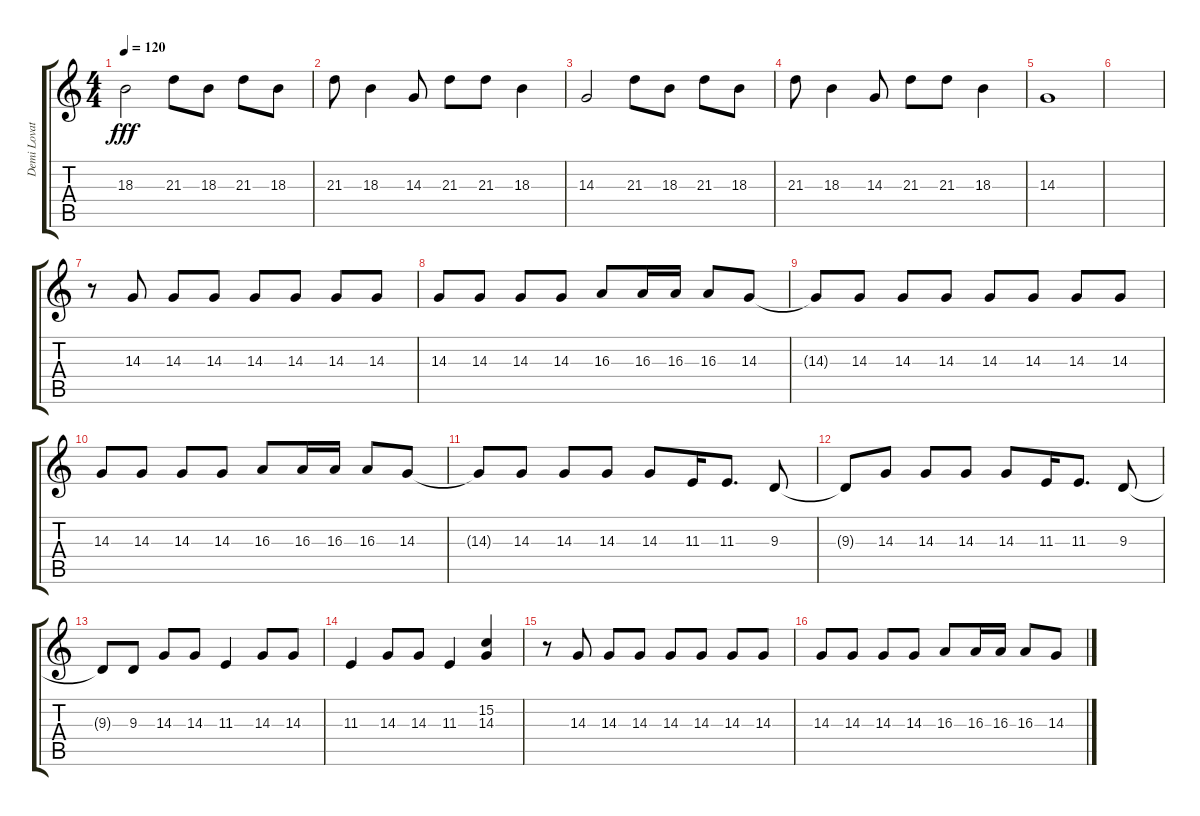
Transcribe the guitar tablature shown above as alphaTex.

\track ("Demi Lovato" "Demi Lovat") {instrument acousticgrandpiano}
\staff {score tabs}
\tuning (D4 A3 F3 C3 G2 D2) {hide}
\ts (4 4)
\tempo 120
\clef g2
\ks c
18.3.2{dy fff} 21.3.8 18.3.8 21.3.8 18.3.8 |
21.3.8 18.3.4 14.3.8 21.3.8 21.3.8 18.3.4 |
14.3.2 21.3.8 18.3.8 21.3.8 18.3.8 |
21.3.8 18.3.4 14.3.8 21.3.8 21.3.8 18.3.4 |
14.3.1 |
|
r.8 14.3.8 14.3.8 14.3.8 14.3.8 14.3.8 14.3.8 14.3.8 |
14.3.8 14.3.8 14.3.8 14.3.8 16.3.8 16.3.16 16.3.16 16.3.8 14.3.8 |
14.3{t}.8 14.3.8 14.3.8 14.3.8 14.3.8 14.3.8 14.3.8 14.3.8 |
14.3.8 14.3.8 14.3.8 14.3.8 16.3.8 16.3.16 16.3.16 16.3.8 14.3.8 |
14.3{t}.8 14.3.8 14.3.8 14.3.8 14.3.8 11.3.16 11.3.8{d} 9.3.8 |
9.3{t}.8 14.3.8 14.3.8 14.3.8 14.3.8 11.3.16 11.3.8{d} 9.3.8 |
9.3{t}.8 9.3.8 14.3.8 14.3.8 11.3.4 14.3.8 14.3.8 |
11.3.4 14.3.8 14.3.8 11.3.4 (15.2 14.3).4 |
r.8 14.3.8 14.3.8 14.3.8 14.3.8 14.3.8 14.3.8 14.3.8 |
14.3.8 14.3.8 14.3.8 14.3.8 16.3.8 16.3.16 16.3.16 16.3.8 14.3.8
